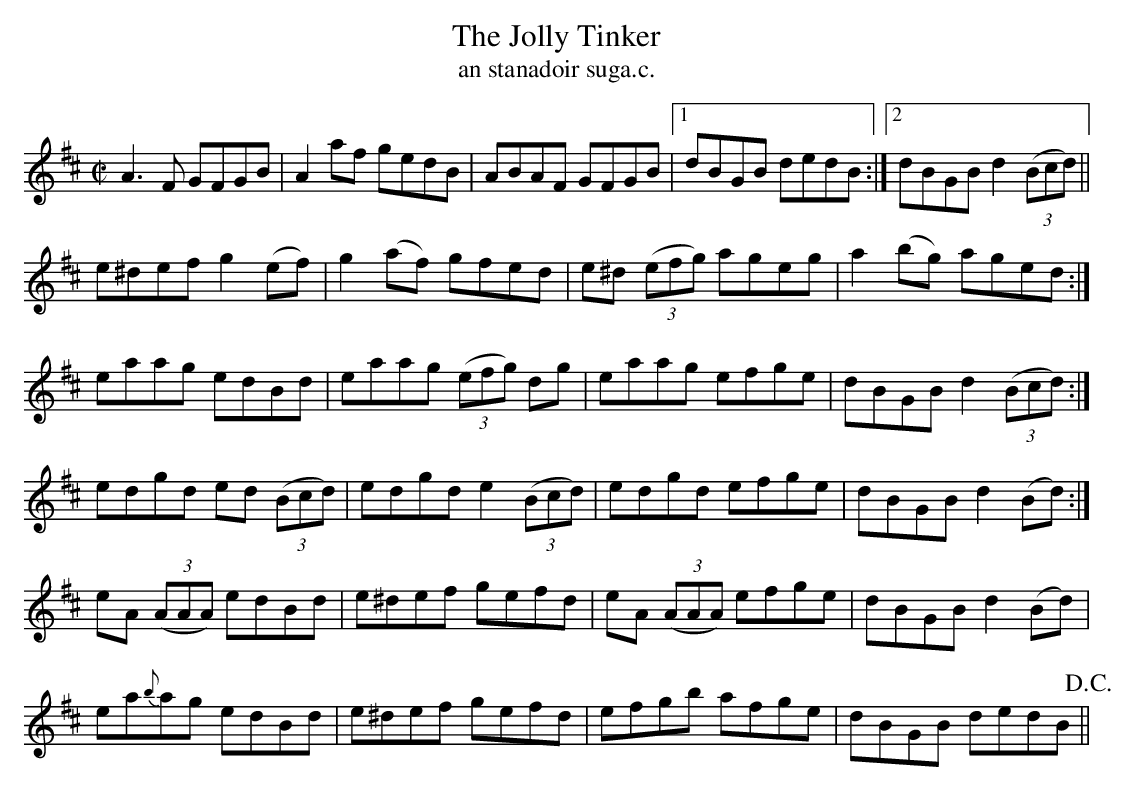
X:1
T: Jolly Tinker, The
T: an stanadoir suga.c.
M: C|
L: 1/8
K: D
A3 F GFGB|A2af gedB|ABAF GFGB|1 dBGB dedB:|2 dBGB d2((3Bcd)||
e^def g2 (ef)|g2(af) gfed|e^d ((3efg) ageg|a2 (bg) aged:|
eaag edBd|eaag ((3efg) dg|eaag efge|dBGB d2((3Bcd):|
edgd ed ((3Bcd)|edgd e2((3Bcd)|edgd efge|dBGB d2 (Bd):|
eA ((3AAA) edBd|e^def gefd|eA ((3AAA) efge|dBGB d2 (Bd)|
ea{b}ag edBd|e^def gefd|efgb afge|dBGB dedB !D.C.!||
